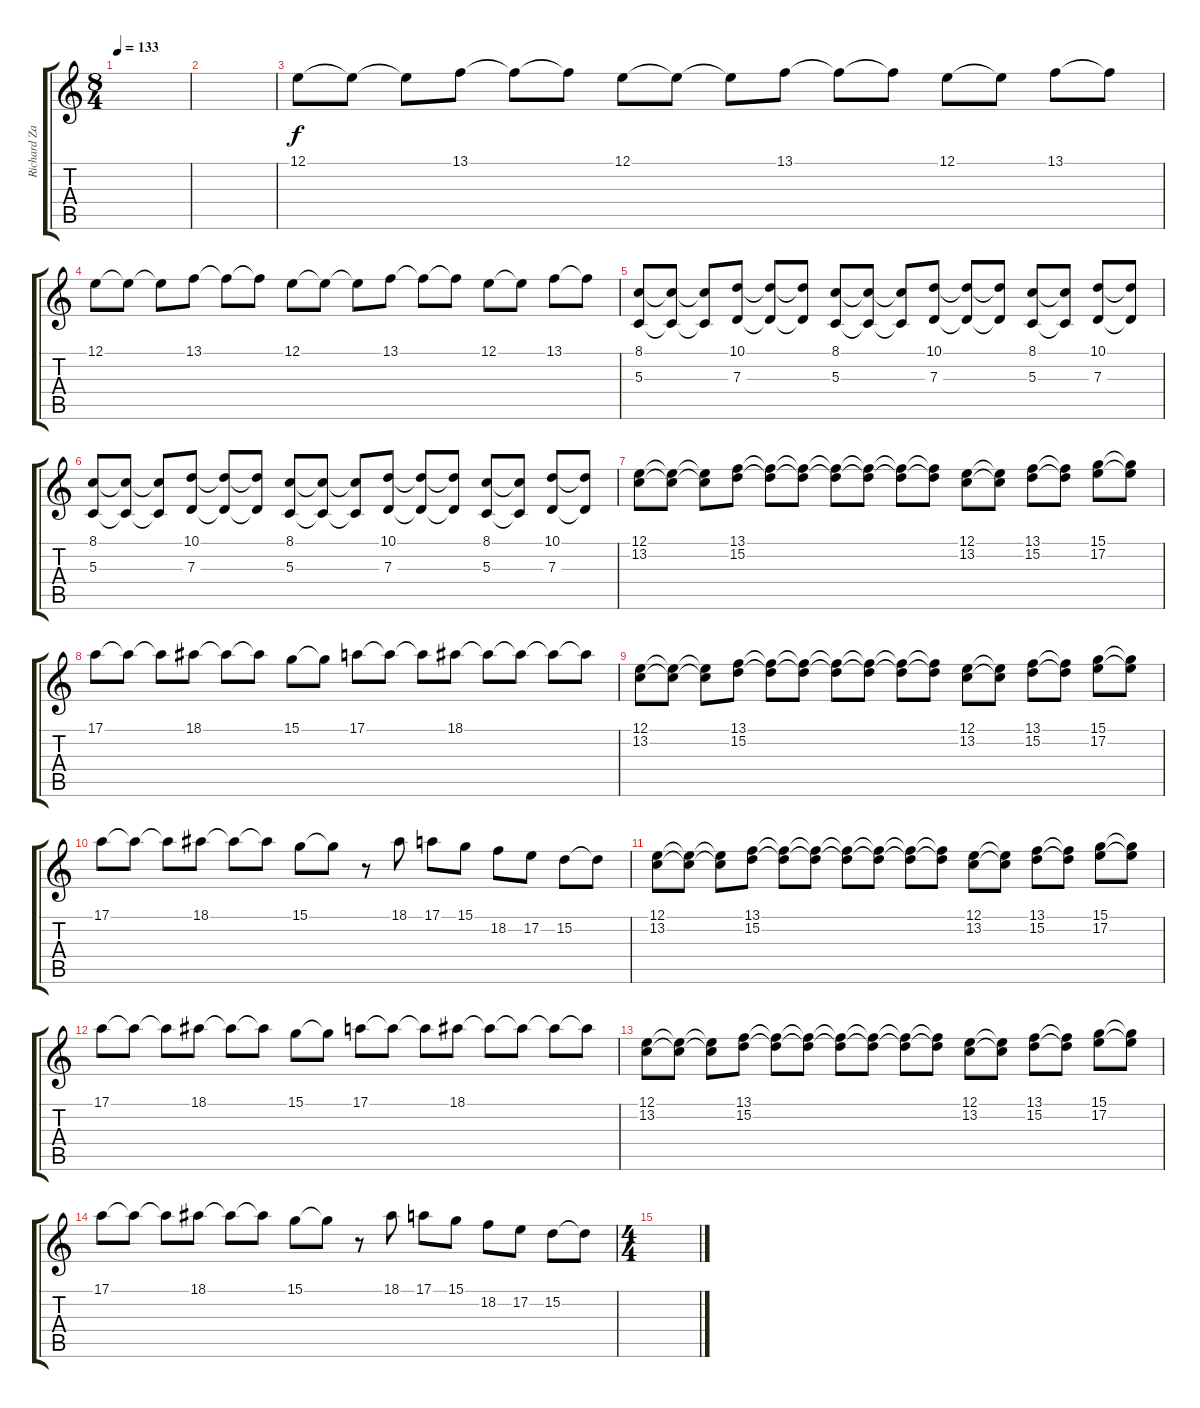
\track ("Richard Zander" "Richard Za") {instrument tremolostrings}
\staff {score tabs}
\tuning (E4 B3 G3 D3 A2 D2) {hide}
\ts (8 4)
\tempo 133
\clef g2
\ks c
|
|
12.1.8 12.1{t}.8 12.1{t}.8 13.1.8 13.1{t}.8 13.1{t}.8 12.1.8 12.1{t}.8 12.1{t}.8 13.1.8 13.1{t}.8 13.1{t}.8 12.1.8 12.1{t}.8 13.1.8 13.1{t}.8 |
12.1.8 12.1{t}.8 12.1{t}.8 13.1.8 13.1{t}.8 13.1{t}.8 12.1.8 12.1{t}.8 12.1{t}.8 13.1.8 13.1{t}.8 13.1{t}.8 12.1.8 12.1{t}.8 13.1.8 13.1{t}.8 |
(8.1 5.3).8 (8.1{t} 5.3{t}).8 (8.1{t} 5.3{t}).8 (10.1 7.3).8 (10.1{t} 7.3{t}).8 (10.1{t} 7.3{t}).8 (8.1 5.3).8 (8.1{t} 5.3{t}).8 (8.1{t} 5.3{t}).8 (10.1 7.3).8 (10.1{t} 7.3{t}).8 (10.1{t} 7.3{t}).8 (8.1 5.3).8 (8.1{t} 5.3{t}).8 (10.1 7.3).8 (10.1{t} 7.3{t}).8 |
(8.1 5.3).8 (8.1{t} 5.3{t}).8 (8.1{t} 5.3{t}).8 (10.1 7.3).8 (10.1{t} 7.3{t}).8 (10.1{t} 7.3{t}).8 (8.1 5.3).8 (8.1{t} 5.3{t}).8 (8.1{t} 5.3{t}).8 (10.1 7.3).8 (10.1{t} 7.3{t}).8 (10.1{t} 7.3{t}).8 (8.1 5.3).8 (8.1{t} 5.3{t}).8 (10.1 7.3).8 (10.1{t} 7.3{t}).8 |
(12.1 13.2).8 (12.1{t} 13.2{t}).8 (12.1{t} 13.2{t}).8 (13.1 15.2).8 (13.1{t} 15.2{t}).8 (13.1{t} 15.2{t}).8 (13.1{t} 15.2{t}).8 (13.1{t} 15.2{t}).8 (13.1{t} 15.2{t}).8 (13.1{t} 15.2{t}).8 (12.1 13.2).8 (12.1{t} 13.2{t}).8 (13.1 15.2).8 (13.1{t} 15.2{t}).8 (15.1 17.2).8 (15.1{t} 17.2{t}).8 |
17.1.8 17.1{t}.8 17.1{t}.8 18.1.8 18.1{t}.8 18.1{t}.8 15.1.8 15.1{t}.8 17.1.8 17.1{t}.8 17.1{t}.8 18.1.8 18.1{t}.8 18.1{t}.8 18.1{t}.8 18.1{t}.8 |
(12.1 13.2).8 (12.1{t} 13.2{t}).8 (12.1{t} 13.2{t}).8 (13.1 15.2).8 (13.1{t} 15.2{t}).8 (13.1{t} 15.2{t}).8 (13.1{t} 15.2{t}).8 (13.1{t} 15.2{t}).8 (13.1{t} 15.2{t}).8 (13.1{t} 15.2{t}).8 (12.1 13.2).8 (12.1{t} 13.2{t}).8 (13.1 15.2).8 (13.1{t} 15.2{t}).8 (15.1 17.2).8 (15.1{t} 17.2{t}).8 |
17.1.8 17.1{t}.8 17.1{t}.8 18.1.8 18.1{t}.8 18.1{t}.8 15.1.8 15.1{t}.8 r.8 18.1.8 17.1.8 15.1.8 18.2.8 17.2.8 15.2.8 15.2{t}.8 |
(12.1 13.2).8 (12.1{t} 13.2{t}).8 (12.1{t} 13.2{t}).8 (13.1 15.2).8 (13.1{t} 15.2{t}).8 (13.1{t} 15.2{t}).8 (13.1{t} 15.2{t}).8 (13.1{t} 15.2{t}).8 (13.1{t} 15.2{t}).8 (13.1{t} 15.2{t}).8 (12.1 13.2).8 (12.1{t} 13.2{t}).8 (13.1 15.2).8 (13.1{t} 15.2{t}).8 (15.1 17.2).8 (15.1{t} 17.2{t}).8 |
17.1.8 17.1{t}.8 17.1{t}.8 18.1.8 18.1{t}.8 18.1{t}.8 15.1.8 15.1{t}.8 17.1.8 17.1{t}.8 17.1{t}.8 18.1.8 18.1{t}.8 18.1{t}.8 18.1{t}.8 18.1{t}.8 |
(12.1 13.2).8 (12.1{t} 13.2{t}).8 (12.1{t} 13.2{t}).8 (13.1 15.2).8 (13.1{t} 15.2{t}).8 (13.1{t} 15.2{t}).8 (13.1{t} 15.2{t}).8 (13.1{t} 15.2{t}).8 (13.1{t} 15.2{t}).8 (13.1{t} 15.2{t}).8 (12.1 13.2).8 (12.1{t} 13.2{t}).8 (13.1 15.2).8 (13.1{t} 15.2{t}).8 (15.1 17.2).8 (15.1{t} 17.2{t}).8 |
17.1.8 17.1{t}.8 17.1{t}.8 18.1.8 18.1{t}.8 18.1{t}.8 15.1.8 15.1{t}.8 r.8 18.1.8 17.1.8 15.1.8 18.2.8 17.2.8 15.2.8 15.2{t}.8 |
\ts (4 4)
